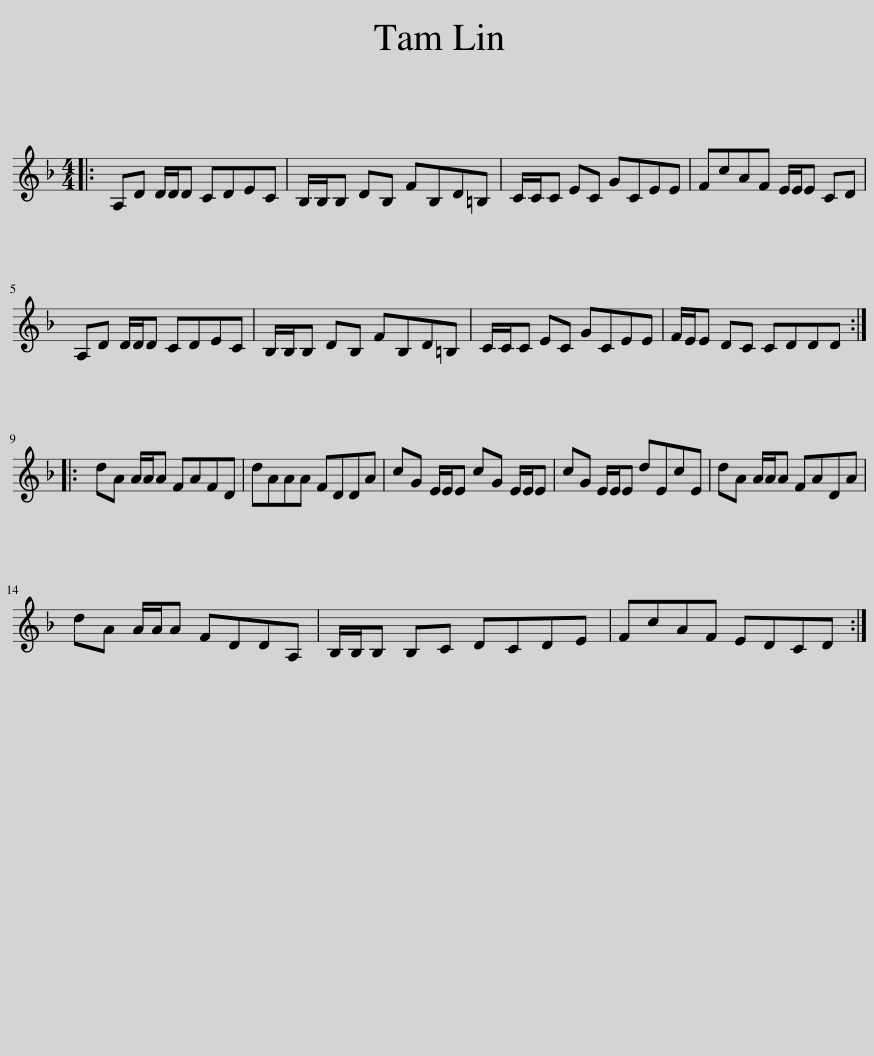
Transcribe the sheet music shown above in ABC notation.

X:1
L:1/8
M:4/4
I:linebreak $
K:Dmin
V:1 treble
V:1
|: A,D D/D/D CDEC | B,/B,/B, DB, FB,D=B, | C/C/C EC GCEE | FcAF E/E/E CD |$ A,D D/D/D CDEC | %5
 B,/B,/B, DB, FB,D=B, | C/C/C EC GCEE | F/E/E DC CDDD ::$ dA A/A/A FAFD | dAAA FDDA | %10
 cG E/E/E cG E/E/E | cG E/E/E dEcE | dA A/A/A FADA |$ dA A/A/A FDDA, | B,/B,/B, B,C DCDE | %15
 FcAF EDCD :| %16
